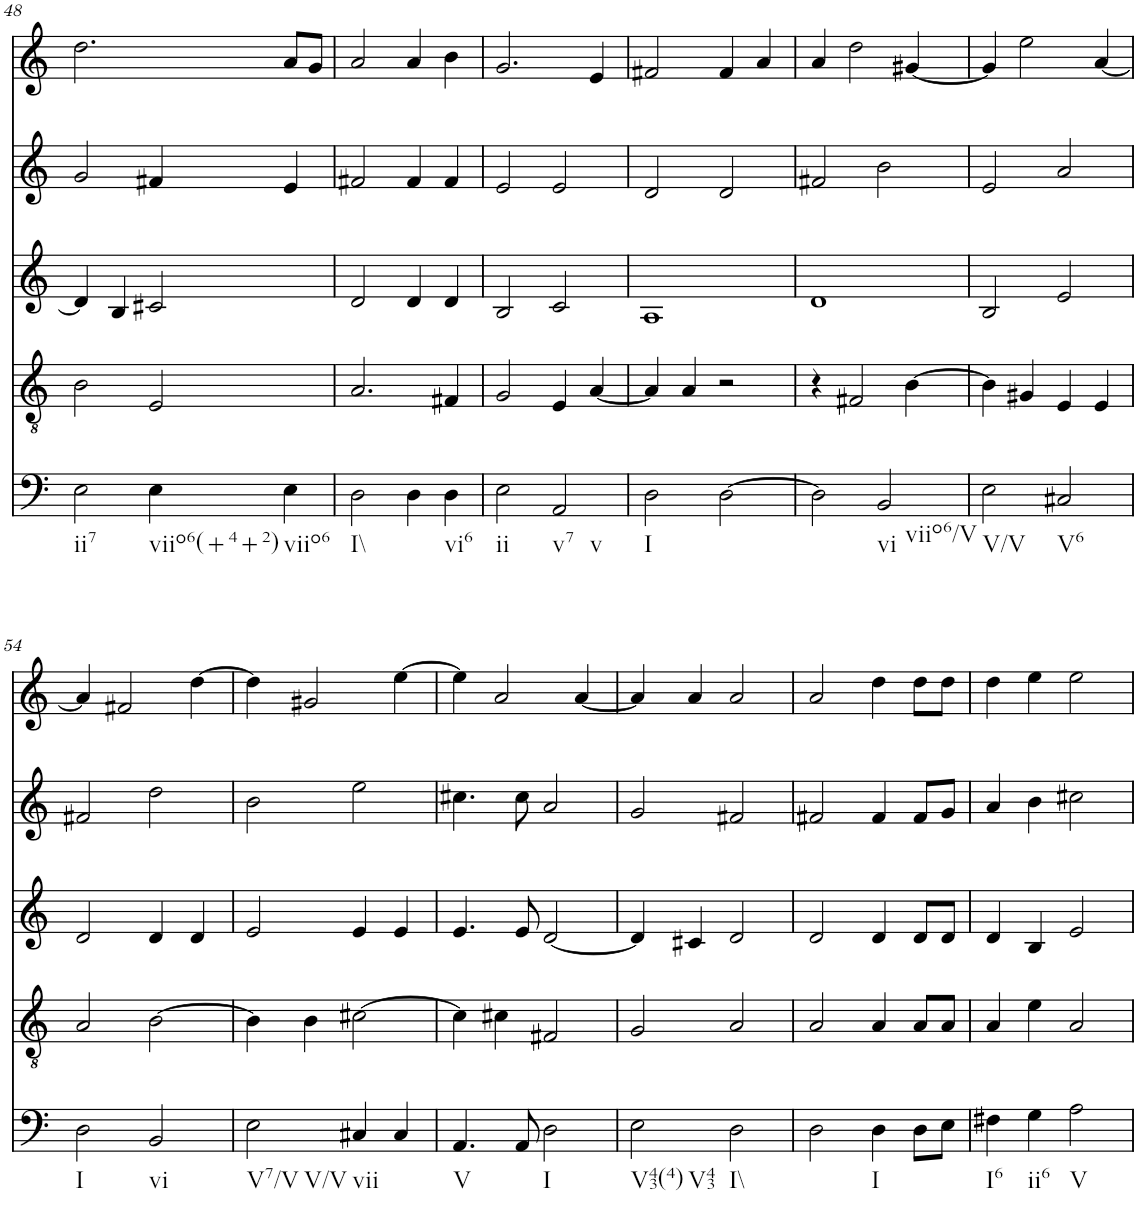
**kern	**kern	**kern	**kern	**kern
*part5	*part4	*part3	*part2	*part1
*staff5	*staff4	*staff3	*staff2	*staff1
*I"vox	*I"vox	*I"vox	*I"vox	*I"vox
!!LO:PB:g=z
*clefF4	*clefGv2	*clefG2	*clefG2	*clefG2
*k[]	*k[]	*k[]	*k[]	*k[]
*M4/4	*M4/4	*M4/4	*M4/4	*M4/4
=48	=48	=48	=48	=48
!LO:TX:b:t=ii7	!	!	!	!
2E\	2B\	4d/]	2g/	2.dd\
.	.	4B/	.	.
!LO:TX:b:t=viio6(+4+2)	!	!	!	!
4E\	2E/	2c#X/	4f#X/	.
!LO:TX:b:t=viio6	!	!	!	!
4E\	.	.	4e/	8a/L
.	.	.	.	8g/J
=49	=49	=49	=49	=49
!LO:TX:b:t=I\\	!	!	!	!
2D\	2.A/	2d/	2f#X/	2a/
4D\	.	4d/	4f#/	4a/
!LO:TX:b:t=vi6	!	!	!	!
4D\	4F#X/	4d/	4f#/	4b\
=50	=50	=50	=50	=50
!LO:TX:b:t=ii	!	!	!	!
2E\	2G/	2B/	2e/	2.g/
!LO:TX:b:t=v7	!	!	!	!
!LO:TX:b:t=v	!	!	!	!
2AA/	4E/	2c/	2e/	.
.	[4A/	.	.	4e/
=51	=51	=51	=51	=51
!LO:TX:b:t=I	!	!	!	!
2D\	4A/]	1A	2d/	2f#X/
.	4A/	.	.	.
[2D\	2r	.	2d/	4f#/
.	.	.	.	4a/
=52	=52	=52	=52	=52
2D\]	4r	1d	2f#X/	4a/
.	2F#X/	.	.	2dd\
!LO:TX:b:t=vi	!	!	!	!
!LO:TX:b:t=viio6/V	!	!	!	!
2BB/	.	.	2b\	.
.	[4B\	.	.	[4g#X/
=53	=53	=53	=53	=53
!LO:TX:b:t=V/V	!	!	!	!
2E\	4B\]	2B/	2e/	4g#/]
.	4G#X/	.	.	2ee\
!LO:TX:b:t=V6	!	!	!	!
2C#X/	4E/	2e/	2a/	.
.	4E/	.	.	[4a/
!!LO:LB:g=z
=54	=54	=54	=54	=54
!LO:TX:b:t=I	!	!	!	!
2D\	2A/	2d/	2f#X/	4a/]
.	.	.	.	2f#X/
!LO:TX:b:t=vi	!	!	!	!
2BB/	[2B\	4d/	2dd\	.
.	.	4d/	.	[4dd\
=55	=55	=55	=55	=55
!LO:TX:b:t=V7/V	!	!	!	!
!LO:TX:b:t=V/V	!	!	!	!
2E\	4B\]	2e/	2b\	4dd\]
.	4B\	.	.	2g#X/
!LO:TX:b:t=vii	!	!	!	!
4C#X/	[2c#X\	4e/	2ee\	.
4C#/	.	4e/	.	[4ee\
=56	=56	=56	=56	=56
!LO:TX:b:t=V	!	!	!	!
4.AA/	4c#\]	4.e/	4.cc#X\	4ee\]
.	4c#X\	.	.	2a/
8AA/	.	8e/	8cc#\	.
!LO:TX:b:t=I	!	!	!	!
2D\	2F#X/	[2d/	2a/	.
.	.	.	.	[4a/
=57	=57	=57	=57	=57
!LO:TX:b:t=V43(4)	!	!	!	!
!LO:TX:b:t=V43	!	!	!	!
2E\	2G/	4d/]	2g/	4a/]
.	.	4c#X/	.	4a/
!LO:TX:b:t=I\\	!	!	!	!
2D\	2A/	2d/	2f#X/	2a/
=58	=58	=58	=58	=58
2D\	2A/	2d/	2f#X/	2a/
!LO:TX:b:t=I	!	!	!	!
4D\	4A/	4d/	4f#/	4dd\
8D\L	8A/L	8d/L	8f#/L	8dd\L
8E\J	8A/J	8d/J	8g/J	8dd\J
=59	=59	=59	=59	=59
!LO:TX:b:t=I6	!	!	!	!
4F#X\	4A/	4d/	4a/	4dd\
!LO:TX:b:t=ii6	!	!	!	!
4G\	4e\	4B/	4b\	4ee\
!LO:TX:b:t=V	!	!	!	!
2A\	2A/	2e/	2cc#X\	2ee\
=	=	=	=	=
*-	*-	*-	*-	*-
